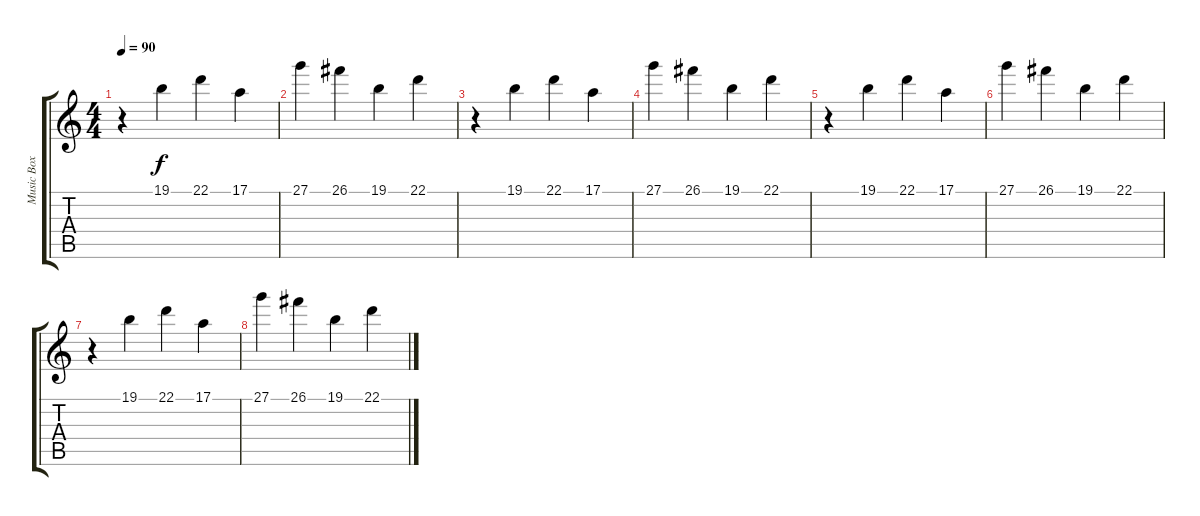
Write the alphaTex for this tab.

\track ("Music Box" "Music Box") {instrument musicbox}
\staff {score tabs}
\tuning (E4 B3 G3 D3 A2 E2) {hide}
\ts (4 4)
\tempo 90
\clef g2
\ks c
r.4{dy f} 19.1.4 22.1.4 17.1.4 |
27.1.4 26.1.4 19.1.4 22.1.4 |
r.4 19.1.4 22.1.4 17.1.4 |
27.1.4 26.1.4 19.1.4 22.1.4 |
r.4 19.1.4 22.1.4 17.1.4 |
27.1.4 26.1.4 19.1.4 22.1.4 |
r.4 19.1.4 22.1.4 17.1.4 |
27.1.4 26.1.4 19.1.4 22.1.4
